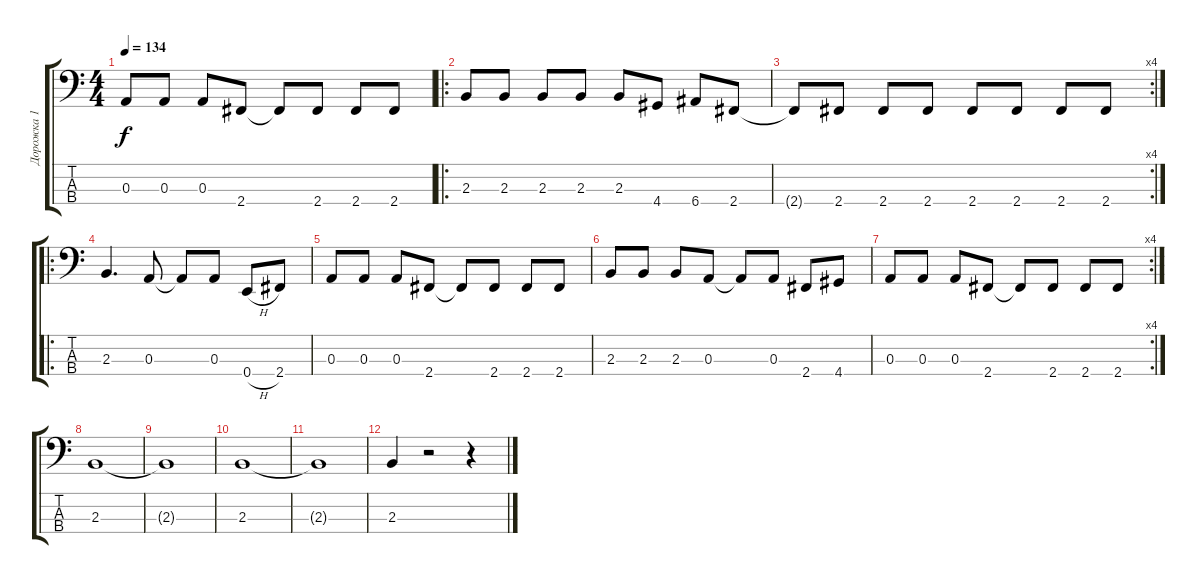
\track ("Дорожка 1" "Дорожка 1") {instrument slapbass1}
\staff {score tabs}
\tuning (G2 D2 A1 E1) {hide}
\ts (4 4)
\tempo 134
\clef f4
\ks c
0.3.8{dy f} 0.3.8 0.3.8 2.4.8 2.4{t}.8 2.4.8 2.4.8 2.4.8 |
\ro
2.3.8 2.3.8 2.3.8 2.3.8 2.3.8 4.4.8 6.4.8 2.4.8 |
\rc 4
2.4{t}.8 2.4.8 2.4.8 2.4.8 2.4.8 2.4.8 2.4.8 2.4.8 |
\ro
2.3.4{d} 0.3.8 0.3{t}.8 0.3.8 0.4{h}.8 2.4.8 |
0.3.8 0.3.8 0.3.8 2.4.8 2.4{t}.8 2.4.8 2.4.8 2.4.8 |
2.3.8 2.3.8 2.3.8 0.3.8 0.3{t}.8 0.3.8 2.4.8 4.4.8 |
\rc 4
0.3.8 0.3.8 0.3.8 2.4.8 2.4{t}.8 2.4.8 2.4.8 2.4.8 |
2.3.1 |
2.3{t}.1 |
2.3.1 |
2.3{t}.1 |
2.3.4 r.2 r.4
